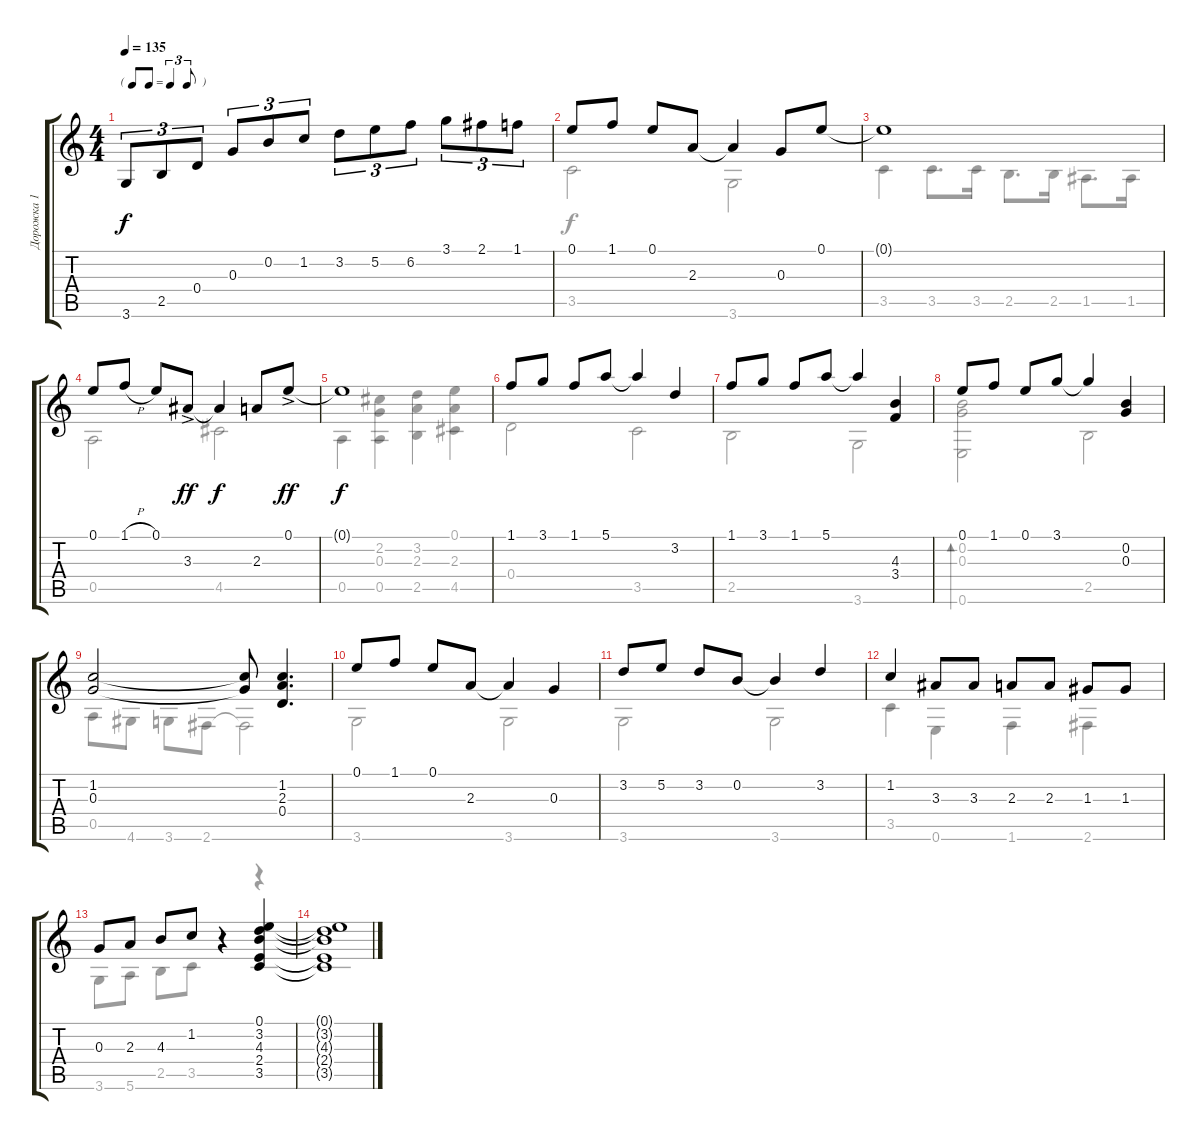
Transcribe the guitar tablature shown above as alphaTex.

\track ("Дорожка 1" "Дорожка 1") {instrument acousticguitarnylon}
\staff {score tabs}
\tuning (E4 B3 G3 D3 A2 E2) {hide}
\voice
\ts (4 4)
\tf triplet8th
\tempo 135
\clef g2
\ks c
3.6.8{tu (3 2) dy f} 2.5.8{tu (3 2)} 0.4.8{tu (3 2)} 0.3.8{tu (3 2)} 0.2.8{tu (3 2)} 1.2.8{tu (3 2)} 3.2.8{tu (3 2)} 5.2.8{tu (3 2)} 6.2.8{tu (3 2)} 3.1.8{tu (3 2)} 2.1.8{tu (3 2)} 1.1.8{tu (3 2)} |
0.1.8 1.1.8 0.1.8 2.3.8 2.3{t}.4 0.3.8 0.1.8 |
0.1{t}.1 |
0.1.8 1.1{h}.8 0.1.8 3.3{ac}.8{dy ff} 3.3{t}.4{dy f} 2.3.8 0.1{ac}.8{dy ff} |
0.1{t}.1{dy f} |
1.1.8 3.1.8 1.1.8 5.1.8 5.1{t}.4 3.2.4 |
1.1.8 3.1.8 1.1.8 5.1.8 5.1{t}.4 (4.3 3.4).4 |
0.1.8 1.1.8 0.1.8 3.1.8 3.1{t}.4 (0.2 0.3).4 |
(1.2 0.3).2 (1.2{t} 0.3{t}).8 (1.2 2.3 0.4).4{d} |
0.1.8 1.1.8 0.1.8 2.3.8 2.3{t}.4 0.3.4 |
3.2.8 5.2.8 3.2.8 0.2.8 0.2{t}.4 3.2.4 |
1.2.4 3.3.8 3.3.8 2.3.8 2.3.8 1.3.8 1.3.8 |
0.3.8 2.3.8 4.3.8 1.2.8 r.4 (0.1 3.2 4.3 2.4 3.5).4 |
(0.1{t} 3.2{t} 4.3{t} 2.4{t} 3.5{t}).1
\voice
\clef g2
\ottava regular
\simile none
\ks c
|
3.5.2 3.6.2 |
3.5.4 3.5.8{d} 3.5.16 2.5.8{d} 2.5.16 1.5.8{d} 1.5.16 |
0.5.2 4.5.2 |
0.5.4 (2.2 0.3 0.5).4 (3.2 2.3 2.5).4 (0.1 2.3 4.5).4 |
0.4.2 3.5.2 |
2.5.2 3.6.2 |
(0.2 0.3 0.6).2{bd 480} 2.5.2 |
0.5.8 4.6.8 3.6.8 2.6.8 2.6{t}.2 |
3.6.2 3.6.2 |
3.6.2 3.6.2 |
3.5.4 0.6.4 1.6.4 2.6.4 |
3.6.8 5.6.8 2.5.8 3.5.8 r.4 r.4 |
